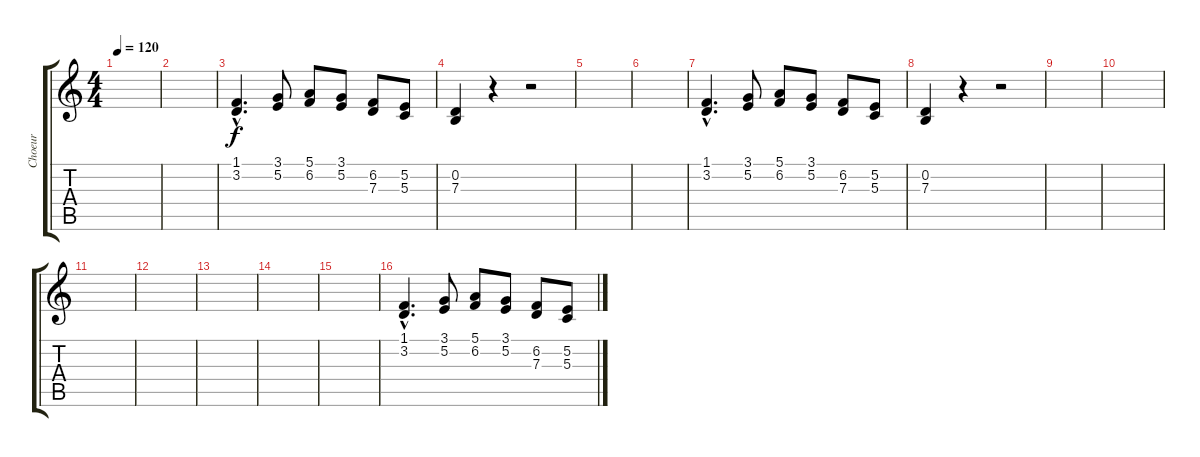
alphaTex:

\track ("Choeur" "Choeur") {instrument rockorgan}
\staff {score tabs}
\tuning (E4 B3 G3 D3 A2 E2) {hide}
\ts (4 4)
\tempo 120
\clef g2
\ks c
|
|
(1.1{hac} 3.2{hac}).4{d} (3.1 5.2).8 (5.1 6.2).8 (3.1 5.2).8 (6.2 7.3).8 (5.2 5.3).8 |
(0.2 7.3).4 r.4 r.2 |
|
|
(1.1{hac} 3.2{hac}).4{d} (3.1 5.2).8 (5.1 6.2).8 (3.1 5.2).8 (6.2 7.3).8 (5.2 5.3).8 |
(0.2 7.3).4 r.4 r.2 |
|
|
|
|
|
|
|
(1.1{hac} 3.2{hac}).4{d} (3.1 5.2).8 (5.1 6.2).8 (3.1 5.2).8 (6.2 7.3).8 (5.2 5.3).8
